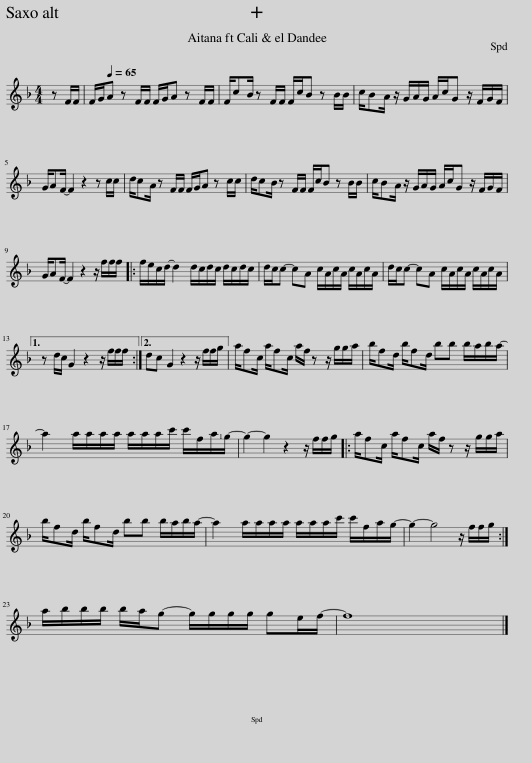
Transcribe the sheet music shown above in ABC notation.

X:1
L:1/8
M:4/4
I:linebreak $
K:none
V:1 treble transpose=-9
V:1
[K:F] z d/d/ | d/e/[Q:1/4=65]^f z d/d/ d/e/f z d/d/ | d/ag/ z d/d/ d/a/g z g/g/ | a/g^f/ z/ e/f/e/ f/a/e z/ d/e/d/ |$ e/^fd/- d2 z2 z a/a/ | %5
 =b/a^f/ z d/d/ d/e/f z a/a/ | =b/ag/ z d/d/ d/a/g z g/g/ |$ a/g^f/ z/ e/f/e/ f/a/e z/ d/e/d/ | e/^fd/- d2 z2 z/ d'/d'/d'/ |: d'/^c'/a/=b/- b2 b/a/b/a/ b/a/b/a/ |$ %10
 =b/a/a- a^f a/f/a/f/ a/f/a/f/ | =b/a/a- a^f a/f/a/f/ a/f/a/f/ |1 z =b/a/ e2 z2 z/ d'/d'/d'/ :|2$ =ba e2 z2 z/ d'/d'/e'/ || ^f'/d'a/ f'/d'a/ f'/d'/ z z/ e'/e'/f'/ | %15
 g'/d'=b/ g'/d'b/ g'g' g'/^f'/g'/f'/- |$ f'2 ^f'/f'/f'/f'/ f'/f'/f'/a'/ a'/d'/f'/!1!e'/- | e'2- e'2 z2 z/ d'/d'/e'/ |: ^f'/d'a/ f'/d'a/ f'/d'/ z z/ e'/e'/f'/ |$ g'/d'=b/ g'/d'b/ g'g' g'/^f'/g'/f'/- | %20
 f'2 ^f'/f'/f'/f'/ f'/f'/f'/a'/ a'/d'/f'/e'/- | e'2- e'4 z/ d'/d'/e'/ :|$ ^f'/g'/g'/g'/ g'/f'/e'- e'/e'/e'/e'/ e'^c'/d'/- | d'8 |] %24
